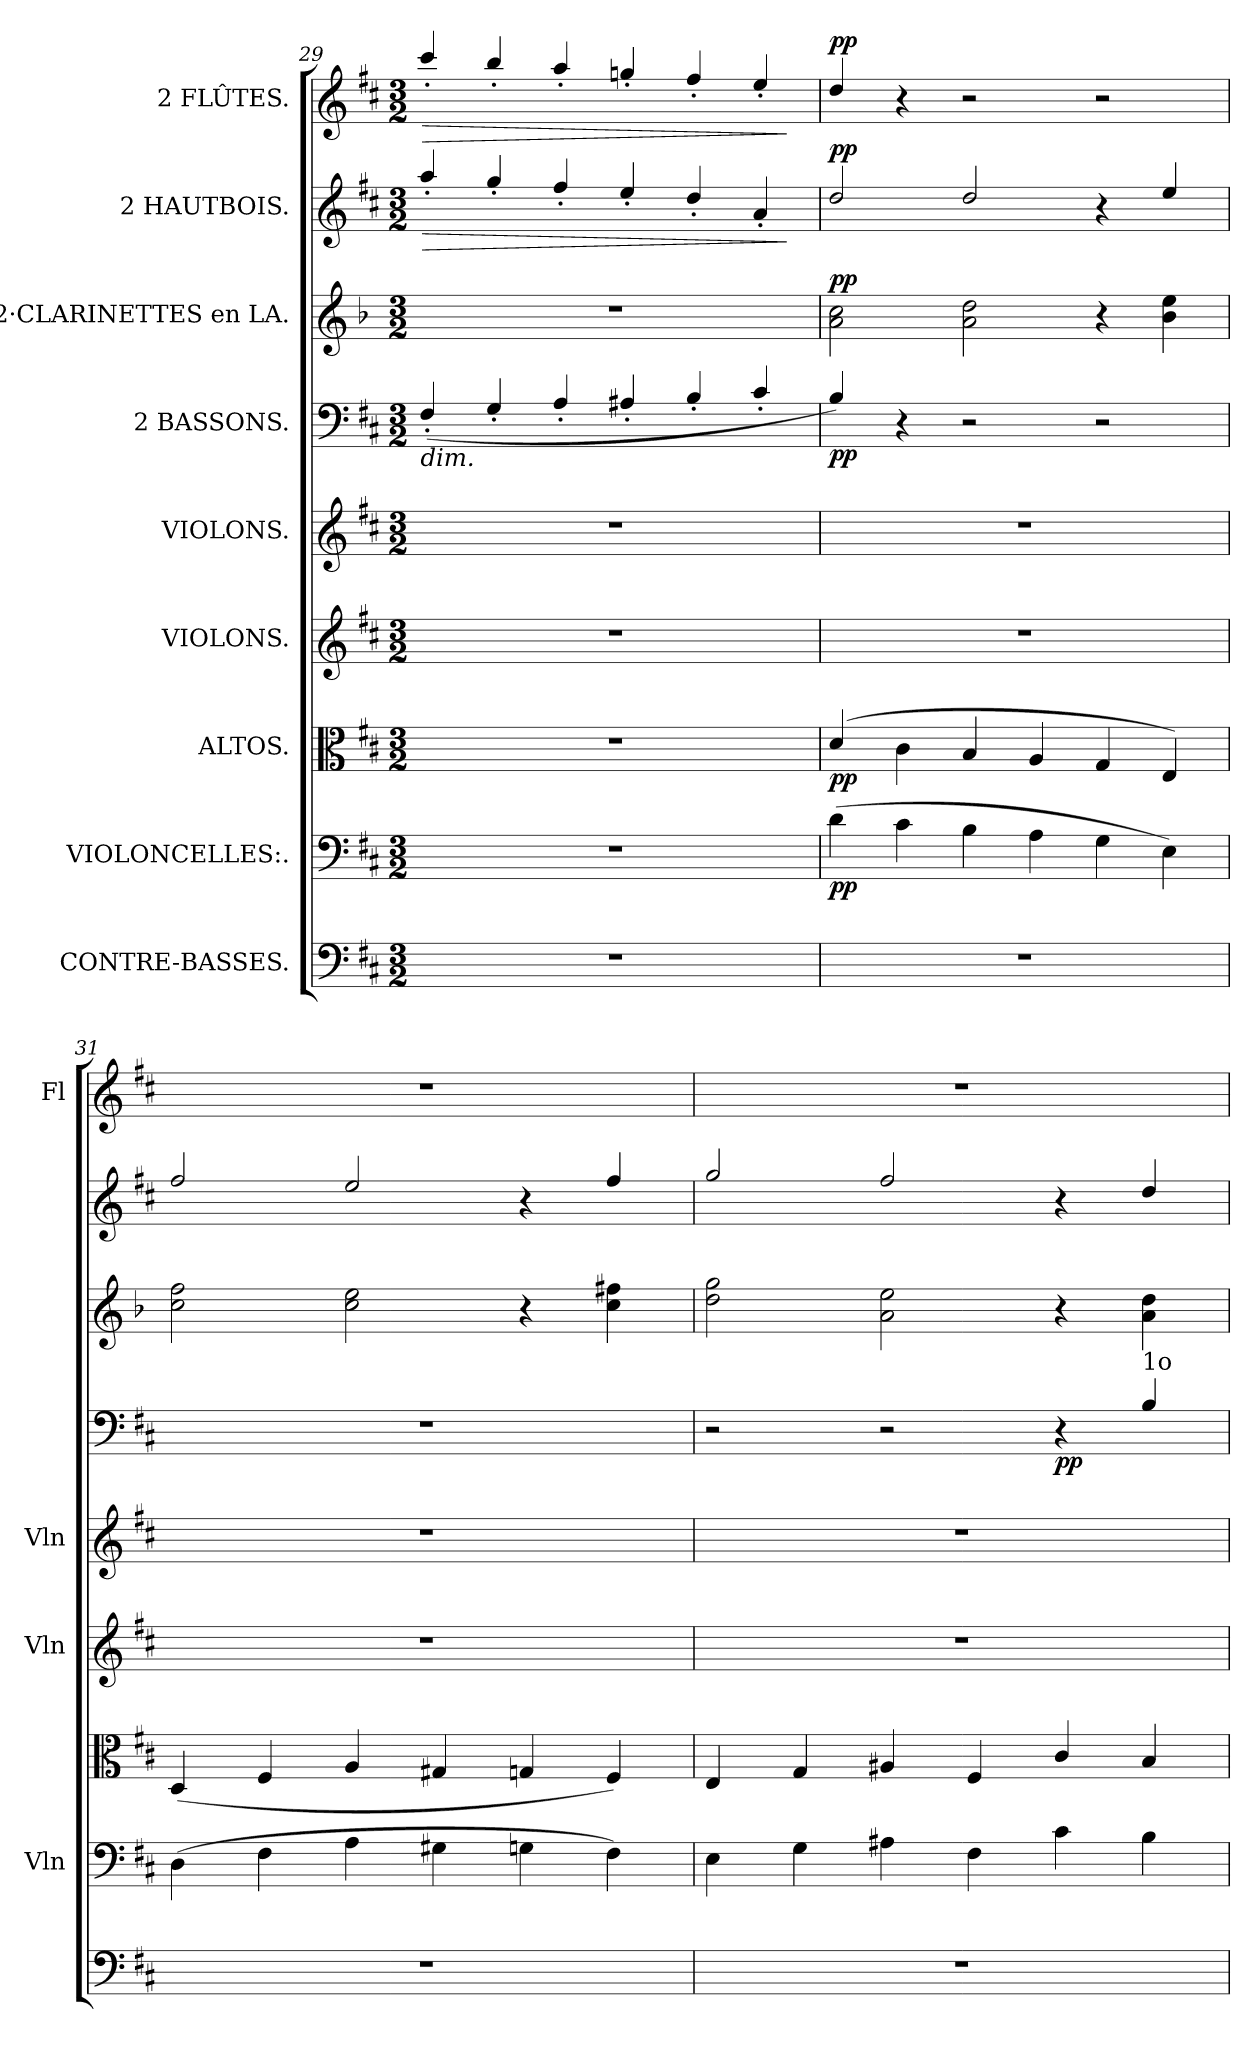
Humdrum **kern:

**kern	**kern	**dynam	**kern	**dynam	**kern	**kern	**kern	**dynam	**kern	**dynam	**kern	**dynam	**kern	**dynam
*part9	*part8	*part8	*part7	*part7	*part6	*part5	*part4	*part4	*part3	*part3	*part2	*part2	*part1	*part1
*staff9	*staff8	*staff8	*staff7	*staff7	*staff6	*staff5	*staff4	*staff4	*staff3	*staff3	*staff2	*staff2	*staff1	*staff1
*I"CONTRE-BASSES.	*I"VIOLONCELLES:.	*	*I"ALTOS.	*	*I"VIOLONS.	*I"VIOLONS.	*I"2 BASSONS.	*	*I"2·CLARINETTES en LA.	*	*I"2 HAUTBOIS.	*	*I"2 FLÛTES.	*
*	*I'Vln	*	*	*	*I'Vln	*I'Vln	*	*	*	*	*	*	*I'Fl	*
*clefF4	*clefF4	*	*clefC3	*	*clefG2	*clefG2	*clefF4	*	*clefG2	*	*clefG2	*	*clefG2	*
*	*	*	*	*	*	*	*	*	*ITrd2c3	*	*	*	*	*
*k[f#c#]	*k[f#c#]	*	*k[f#c#]	*	*k[f#c#]	*k[f#c#]	*k[f#c#]	*	*k[f#c#]	*	*k[f#c#]	*	*k[f#c#]	*
*D:	*D:	*	*D:	*	*D:	*D:	*D:	*	*D:	*	*D:	*	*D:	*
*M3/2	*M3/2	*	*M3/2	*	*M3/2	*M3/2	*M3/2	*	*M3/2	*	*M3/2	*	*M3/2	*
=29	=29	=29	=29	=29	=29	=29	=29	=29	=29	=29	=29	=29	=29	=29
!	!	!	!	!	!	!	!LO:TX:b:i:t=dim.	!	!	!	!	!	!	!
!LO:N:vis=1	!LO:N:vis=1	!	!LO:N:vis=1	!	!LO:N:vis=1	!LO:N:vis=1	!	!	!LO:N:vis=1	!	!	!LO:HP:b	!	!LO:HP:b
1.r	1.r	.	1.r	.	1.r	1.r	(4F#'</	.	1.r	.	4aa'</	>	4ccc#'</	>
.	.	.	.	.	.	.	4G'</	.	.	.	4gg'</	.	4bb'</	.
.	.	.	.	.	.	.	4A'</	.	.	.	4ff#'</	.	4aa'</	.
.	.	.	.	.	.	.	4A#X'</	.	.	.	4ee'</	.	4ggn'</	.
.	.	.	.	.	.	.	4B'</	.	.	.	4dd'</	.	4ff#'</	.
.	.	.	.	.	.	.	4c#'</	.	.	.	4a'</	.	4ee'</	.
.	.	.	.	.	.	.	.	.	.	.	.	]	.	]
=30	=30	=30	=30	=30	=30	=30	=30	=30	=30	=30	=30	=30	=30	=30
!LO:N:vis=1	!	!LO:DY:b	!	!LO:DY:b	!LO:N:vis=1	!LO:N:vis=1	!	!LO:DY:b	!	!LO:DY:a	!	!LO:DY:a	!	!LO:DY:a
1.r	(>4d\	pp	(<4d/	pp	1.r	1.r	4B/)	pp	2f#\ 2a\	pp	2dd/	pp	4dd/	pp
.	4c#\	.	4c#\	.	.	.	4r	.	.	.	.	.	4r	.
.	4B\	.	4B/	.	.	.	2r	.	2f#\ 2b\	.	2dd/	.	2r	.
.	4A\	.	4A/	.	.	.	.	.	.	.	.	.	.	.
.	4G\	.	4G/	.	.	.	2r	.	4r	.	4r	.	2r	.
.	4E\)	.	4E/)	.	.	.	.	.	4g\ 4cc#\	.	4ee/	.	.	.
=31	=31	=31	=31	=31	=31	=31	=31	=31	=31	=31	=31	=31	=31	=31
!LO:N:vis=1	!	!	!	!	!LO:N:vis=1	!LO:N:vis=1	!LO:N:vis=1	!	!	!	!	!	!LO:N:vis=1	!
1.r	(>4D\	.	(<4D/	.	1.r	1.r	1.r	.	2a\ 2dd\	.	2ff#/	.	1.r	.
.	4F#\	.	4F#/	.	.	.	.	.	.	.	.	.	.	.
.	4A\	.	4A/	.	.	.	.	.	2a\ 2cc#\	.	2ee/	.	.	.
.	4G#X\	.	4G#X/	.	.	.	.	.	.	.	.	.	.	.
.	4Gn\	.	4Gn/	.	.	.	.	.	4r	.	4r	.	.	.
.	4F#\)	.	4F#/)	.	.	.	.	.	4a\ 4dd#X\	.	4ff#/	.	.	.
=32	=32	=32	=32	=32	=32	=32	=32	=32	=32	=32	=32	=32	=32	=32
!LO:N:vis=1	!	!	!	!	!LO:N:vis=1	!LO:N:vis=1	!	!	!	!	!	!	!LO:N:vis=1	!
1.r	4E\	.	4E/	.	1.r	1.r	2r	.	2b\ 2ee\	.	2gg/	.	1.r	.
.	4G\	.	4G/	.	.	.	.	.	.	.	.	.	.	.
.	4A#X\	.	4A#X/	.	.	.	2r	.	2f#\ 2cc#\	.	2ff#/	.	.	.
.	4F#\	.	4F#/	.	.	.	.	.	.	.	.	.	.	.
!	!	!	!	!	!	!	!	!LO:DY:b	!	!	!	!	!	!
.	4c#\	.	4c#/	.	.	.	4r	pp	4r	.	4r	.	.	.
!	!	!	!	!	!	!	!LO:TX:a:t=1o	!	!	!	!	!	!	!
.	4B\	.	4B/	.	.	.	4B/	.	4f#\ 4b\	.	4dd/	.	.	.
=	=	=	=	=	=	=	=	=	=	=	=	=	=	=
*-	*-	*-	*-	*-	*-	*-	*-	*-	*-	*-	*-	*-	*-	*-
